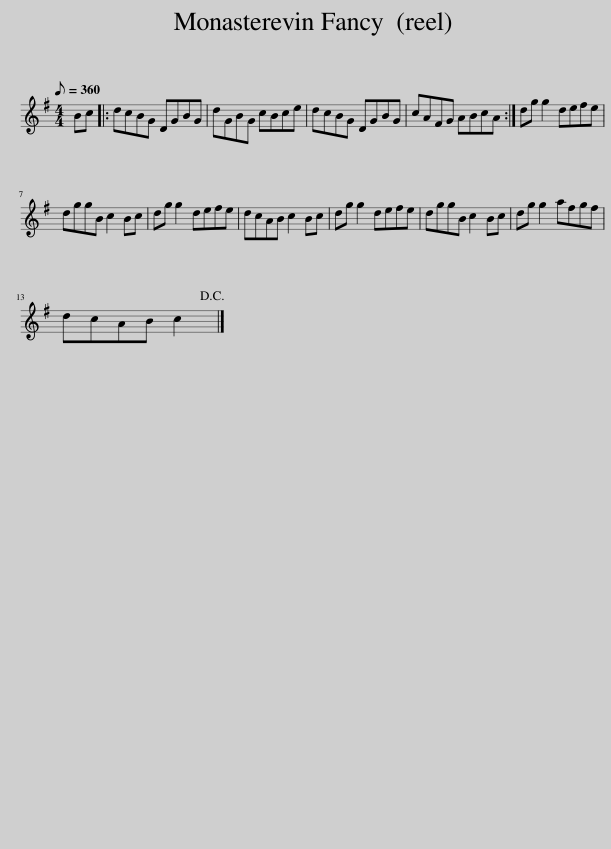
X:1
L:1/8
Q:1/8=360
M:4/4
I:linebreak $
K:G
V:1 treble
V:1
 Bc |: dcBG DGBG | dGBG cBce | dcBG DGBG | cAFG ABcA :| %5
 dg g2 defe |$ dggB c2 Bc | dg g2 defe | dcAB c2 Bc | dg g2 defe | %10
 dggB c2 Bc | dg g2 afgf |$ dcAB c2!D.C.! |] %13
